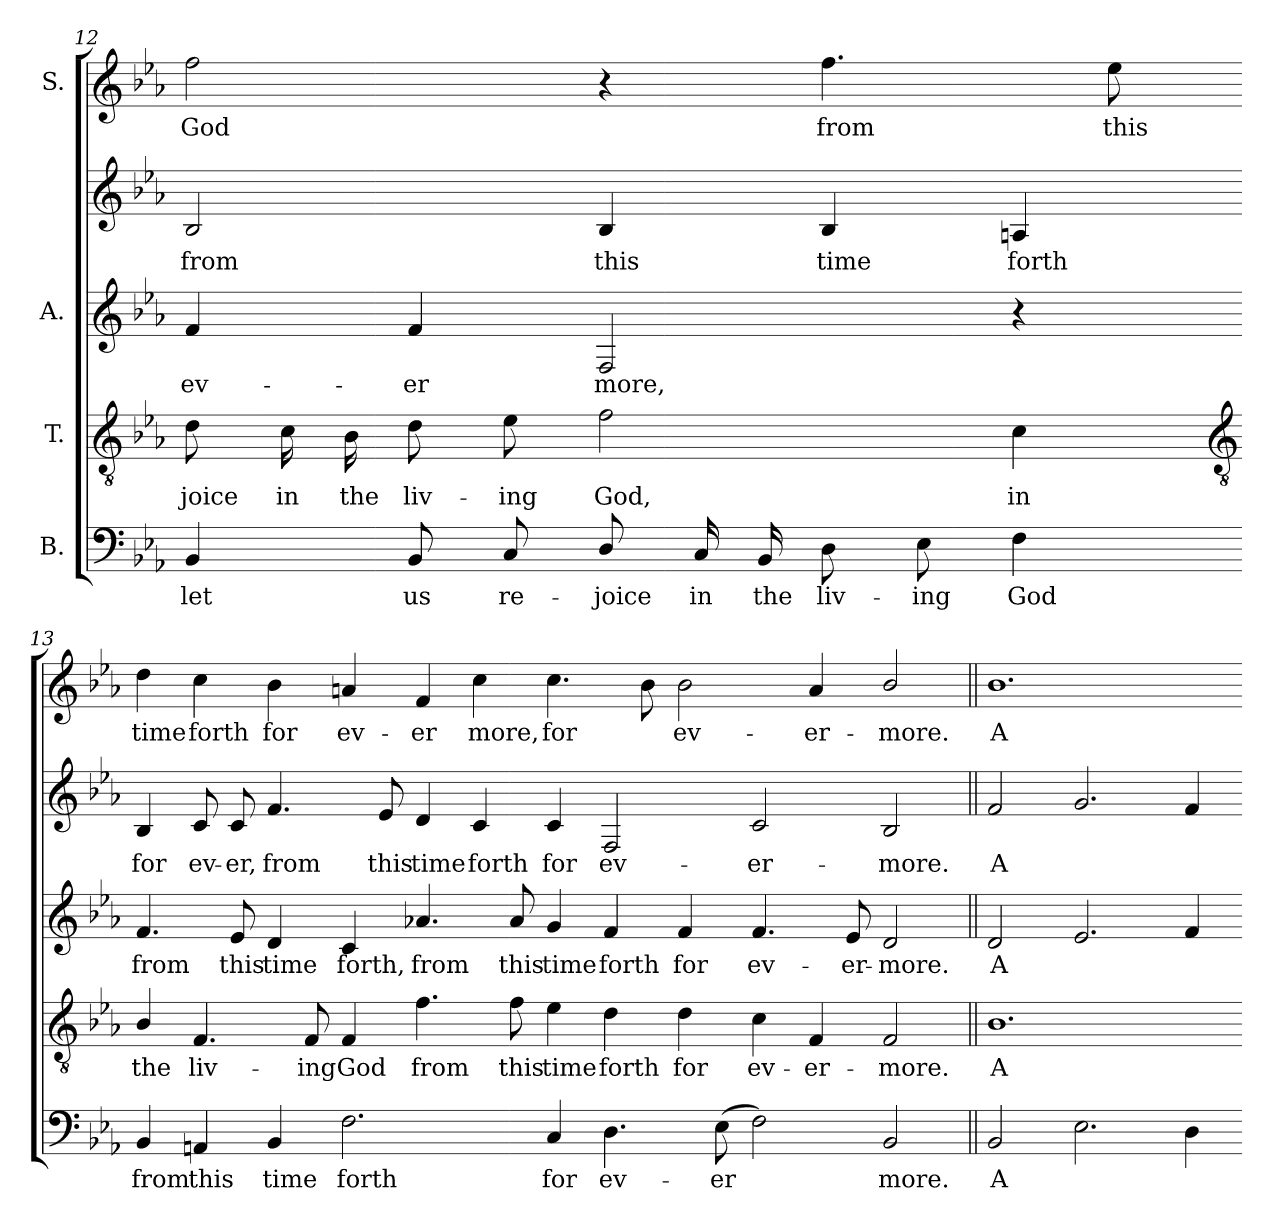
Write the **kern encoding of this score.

**kern	**text	**kern	**text	**kern	**text	**kern	**text	**kern	**text
*part4	*part4	*part3	*part3	*part2	*part2	*part2	*part2	*part1	*part1
*staff5	*staff5	*staff4	*staff4	*staff3	*staff3	*staff2	*staff2	*staff1	*staff1
*I"B.	*	*I"T.	*	*I"A.	*	*	*	*I"S.	*
!!LO:LB:g=z
*clefF4	*	*clefGv2	*	*clefG2	*	*clefG2	*	*clefG2	*
*k[b-e-a-]	*	*k[b-e-a-]	*	*k[b-e-a-]	*	*k[b-e-a-]	*	*k[b-e-a-]	*
*E-:	*	*E-:	*	*E-:	*	*E-:	*	*E-:	*
=12	=12	=12	=12	=12	=12	=12	=12	=12	=12
!	!LO:LY:b	!	!LO:LY:b	!	!LO:LY:b	!	!LO:LY:b	!	!LO:LY:b
4BB-	let	8d	-joice	4f	ev-	2B-	from	2ff	God
!	!	!	!LO:LY:b	!	!	!	!	!	!
.	.	16c	in	.	.	.	.	.	.
!	!	!	!LO:LY:b	!	!	!	!	!	!
.	.	16B-	the	.	.	.	.	.	.
!	!LO:LY:b	!	!LO:LY:b	!	!LO:LY:b	!	!	!	!
8BB-	us	8d	liv-	4f	-er	.	.	.	.
!	!LO:LY:b	!	!LO:LY:b	!	!	!	!	!	!
8C	re-	8e-	-ing	.	.	.	.	.	.
!	!LO:LY:b	!	!LO:LY:b	!	!LO:LY:b	!	!LO:LY:b	!	!
8D/	-joice	2f	God,	2F	more,	4B-	this	4r	.
!	!LO:LY:b	!	!	!	!	!	!	!	!
16C	in	.	.	.	.	.	.	.	.
!	!LO:LY:b	!	!	!	!	!	!	!	!
16BB-	the	.	.	.	.	.	.	.	.
!	!LO:LY:b	!	!	!	!	!	!LO:LY:b	!	!LO:LY:b
8D	liv-	.	.	.	.	4B-	time	4.ff	from
!	!LO:LY:b	!	!	!	!	!	!	!	!
8E-	-ing	.	.	.	.	.	.	.	.
!	!LO:LY:b	!	!LO:LY:b	!	!	!	!LO:LY:b	!	!
4F	God	4c	in	4r	.	4An	forth	.	.
!	!	!	!	!	!	!	!	!	!LO:LY:b
.	.	.	.	.	.	.	.	8ee-	this
!!LO:LB:g=z
=13-	=13-	=13-	=13-	=13-	=13-	=13-	=13-	=13-	=13-
*	*	*clefGv2	*	*	*	*	*	*	*
!	!LO:LY:b	!	!LO:LY:b	!	!LO:LY:b	!	!LO:LY:b	!	!LO:LY:b
4BB-	from	4B-/	the	4.f	from	4B-	for	4dd	time
!	!LO:LY:b	!	!LO:LY:b	!	!	!	!LO:LY:b	!	!LO:LY:b
4AAn	this	4.F	liv-	.	.	8c	ev-	4cc	forth
!	!	!	!	!	!LO:LY:b	!	!LO:LY:b	!	!
.	.	.	.	8e-	this	8c	-er,	.	.
!	!LO:LY:b	!	!	!	!LO:LY:b	!	!LO:LY:b	!	!LO:LY:b
4BB-	time	.	.	4d	time	4.f	from	4b-	for
!	!	!	!LO:LY:b	!	!	!	!	!	!
.	.	8F	-ing	.	.	.	.	.	.
!	!LO:LY:b	!	!LO:LY:b	!	!LO:LY:b	!	!	!	!LO:LY:b
2.F	forth	4F	God	4c	forth,	.	.	4an	ev-
!	!	!	!	!	!	!	!LO:LY:b	!	!
.	.	.	.	.	.	8e-	this	.	.
!	!	!	!LO:LY:b	!	!LO:LY:b	!	!LO:LY:b	!	!LO:LY:b
.	.	4.f	from	4.a-X	from	4d	time	4f	-er
!	!	!	!	!	!	!	!LO:LY:b	!	!LO:LY:b
.	.	.	.	.	.	4c	forth	4cc	more,
!	!	!	!LO:LY:b	!	!LO:LY:b	!	!	!	!
.	.	8f	this	8a-	this	.	.	.	.
!	!LO:LY:b	!	!LO:LY:b	!	!LO:LY:b	!	!LO:LY:b	!	!LO:LY:b
4C	for	4e-	time	4g	time	4c	for	4.cc	for
!	!LO:LY:b	!	!LO:LY:b	!	!LO:LY:b	!	!LO:LY:b	!	!
4.D	ev-	4d	forth	4f	forth	2F	ev-	.	.
.	.	.	.	.	.	.	.	8b-	.
!	!	!	!LO:LY:b	!	!LO:LY:b	!	!	!	!LO:LY:b
.	.	4d	for	4f	for	.	.	2b-	ev-
!	!LO:LY:b	!	!	!	!	!	!	!	!
(>8E-	-er	.	.	.	.	.	.	.	.
!	!	!	!LO:LY:b	!	!LO:LY:b	!	!LO:LY:b	!	!
2F)	.	4c	ev-	4.f	ev-	2c	-er-	.	.
!	!	!	!LO:LY:b	!	!	!	!	!	!LO:LY:b
.	.	4F	-er-	.	.	.	.	4a	-er-
!	!	!	!	!	!LO:LY:b	!	!	!	!
.	.	.	.	8e-	-er-	.	.	.	.
!	!LO:LY:b	!	!LO:LY:b	!	!LO:LY:b	!	!LO:LY:b	!	!LO:LY:b
2BB-	more.	2F	-more.	2d	-more.	2B-	-more.	2b-/	-more.
=14||	=14||	=14||	=14||	=14||	=14||	=14||	=14||	=14||	=14||
!	!LO:LY:b	!	!LO:LY:b	!	!LO:LY:b	!	!LO:LY:b	!	!LO:LY:b
2BB-	A	1.B-	A-	2d	A	2f	A	1.b-	A
2.E-	.	.	.	2.e-	.	2.g	.	.	.
4D	.	.	.	4f	.	4f	.	.	.
=-	=-	=-	=-	=-	=-	=-	=-	=-	=-
*-	*-	*-	*-	*-	*-	*-	*-	*-	*-
